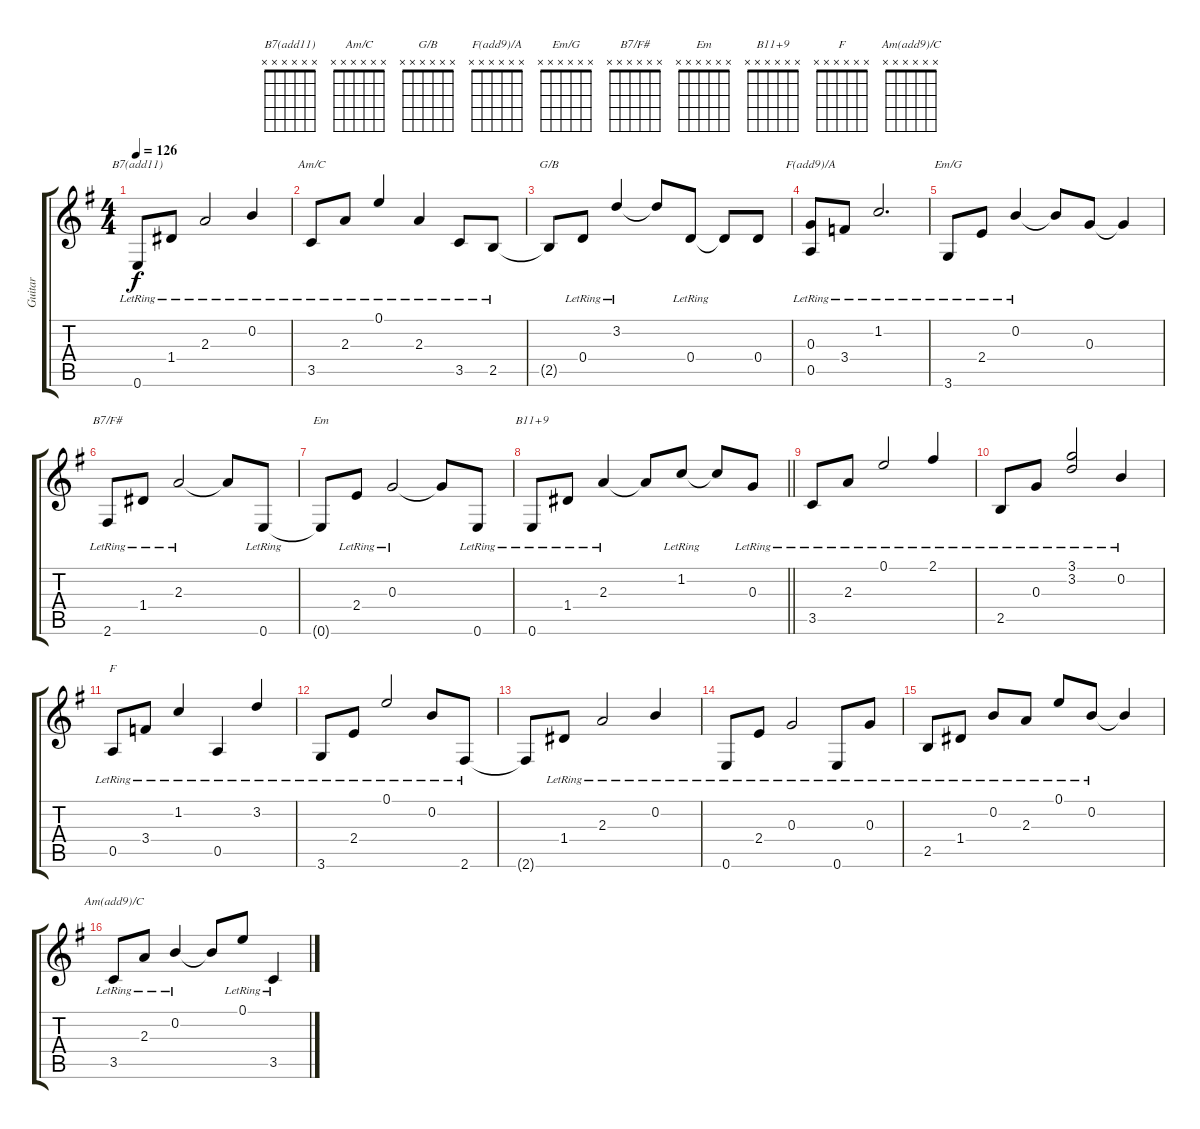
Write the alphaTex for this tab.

\track ("Guitar" "Guitar") {instrument electricguitarjazz}
\staff {score tabs}
\tuning (E4 B3 G3 D3 A2 E2) {hide}
\chord ("B7(add11)" x x x x x x)
\chord ("Am/C" x x x x x x)
\chord ("G/B" x x x x x x)
\chord ("F(add9)/A" x x x x x x)
\chord ("Em/G" x x x x x x)
\chord ("B7/F#" x x x x x x)
\chord ("Em" x x x x x x)
\chord ("B11+9" x x x x x x)
\chord ("F" x x x x x x)
\chord ("Am(add9)/C" x x x x x x)
\ts (4 4)
\tempo 126
\clef g2
\ks eminor
0.6{lr}.8{ch "B7(add11)" dy f} 1.4{lr}.8 2.3{lr}.2 0.2{lr}.4{beam Up} |
3.5{lr}.8{ch "Am/C"} 2.3{lr}.8 0.1{lr}.4{beam Up} 2.3{lr}.4 3.5{lr}.8 2.5{lr}.8 |
2.5{t}.8{ch "G/B"} 0.4{lr}.8 3.2{lr}.4{beam Up} 3.2{t}.8 0.4{lr}.8 0.4{t}.8 0.4.8 |
(0.3{lr} 0.5{lr}).8{ch "F(add9)/A"} 3.4{lr}.8 1.2{lr}.2{d beam Up} |
3.6{lr}.8{ch "Em/G"} 2.4{lr}.8 0.2{lr}.4{beam Up} 0.2{t}.8 0.3.8 0.3{t}.4 |
2.6{lr}.8{ch "B7/F#"} 1.4{lr}.8 2.3{lr}.2 2.3{t}.8 0.6{lr}.8 |
0.6{t}.8{ch "Em"} 2.4{lr}.8 0.3{lr}.2 0.3{t}.8 0.6{lr}.8 |
\barLineRight lightlight
0.6{lr}.8{ch "B11+9"} 1.4{lr}.8 2.3{lr}.4 2.3{t}.8{beam Up} 1.2{lr}.8{beam Up} 1.2{t}.8{beam Up} 0.3{lr}.8{beam Up} |
3.5{lr}.8 2.3{lr}.8 0.1{lr}.2{beam Up} 2.1{lr}.4{beam Up} |
2.5{lr}.8 0.3{lr}.8 (3.1{lr} 3.2{lr}).2{beam Up} 0.2{lr}.4{beam Up} |
0.5{lr}.8{ch "F"} 3.4{lr}.8 1.2{lr}.4{beam Up} 0.5{lr}.4 3.2{lr}.4{beam Up} |
3.6{lr}.8 2.4{lr}.8 0.1{lr}.2{beam Up} 0.2{lr}.8 2.6{lr}.8 |
2.6{t}.8 1.4{lr}.8 2.3{lr}.2 0.2{lr}.4{beam Up} |
0.6{lr}.8 2.4{lr}.8 0.3{lr}.2 0.6{lr}.8 0.3{lr}.8 |
2.5{lr}.8 1.4{lr}.8 0.2{lr}.8{beam Up} 2.3{lr}.8{beam Up} 0.1{lr}.8{beam Up} 0.2{lr}.8{beam Up} 0.2{t}.4{beam Up} |
3.5{lr}.8{ch "Am(add9)/C"} 2.3{lr}.8 0.2{lr}.4{beam Up} 0.2{t}.8{beam Up} 0.1{lr}.8{beam Up} 3.5{lr}.4
